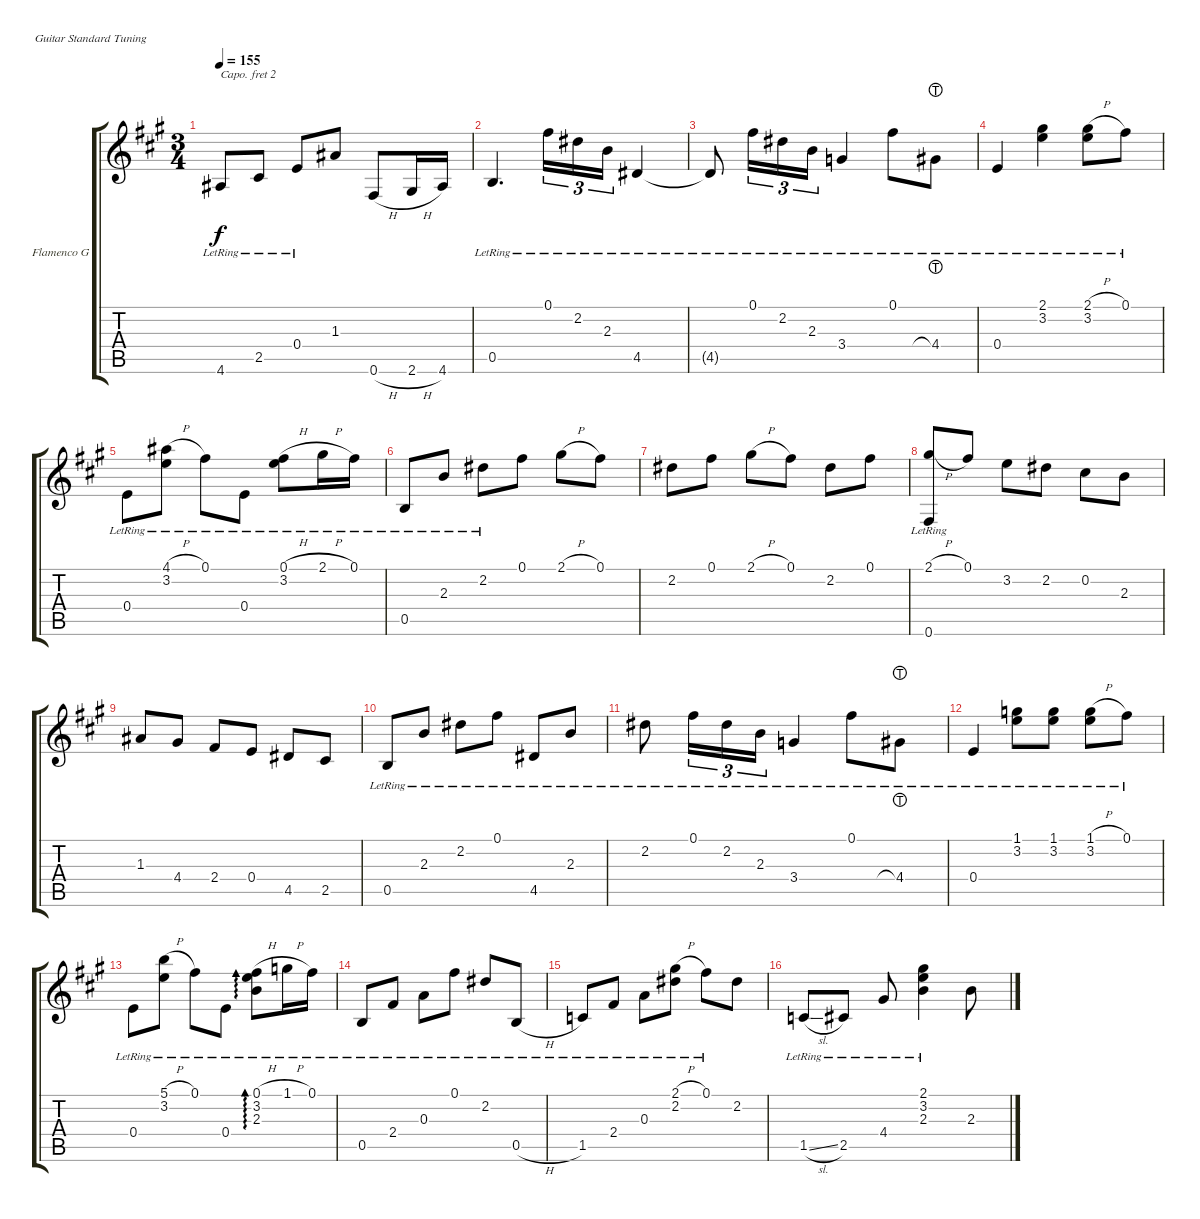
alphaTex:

\defaultSystemsLayout 4
\bracketExtendMode groupsimilarinstruments
\firstSystemTrackNameOrientation horizontal
\otherSystemsTrackNameOrientation horizontal
\track ("Flamenco Guitar" "Flamenco G") {instrument acousticguitarnylon}
\staff {score tabs}
\capo 2
\tuning (E4 B3 G3 D3 A2 E2)
\ts (3 4)
\tempo 155
\clef g2
\ks a
4.6{lr}.8{dy f} 2.5{lr}.8 0.4{lr}.8 1.3.8 0.6{h}.8 2.6{h}.16 4.6.16 |
0.5{lr}.4{d} 0.1{lr}.16{tu (3 2)} 2.2{lr}.16{tu (3 2)} 2.3{lr}.16{tu (3 2)} 4.5{lr}.4 |
4.5{lr t}.8 0.1{lr}.16{tu (3 2)} 2.2{lr}.16{tu (3 2)} 2.3{lr}.16{tu (3 2)} 3.4{lr}.4 0.1{lr}.8 4.4{lht lr}.8 |
0.4{lr}.4 (3.2{lr} 2.1{lr}).4 (2.1{h lr} 3.2{lr}).8 0.1{lr}.8 |
0.4{lr}.8 (3.2{lr} 4.1{h lr}).8 0.1{lr}.8 0.4{lr}.8 (3.2{lr} 0.1{h lr}).8 2.1{h lr}.16 0.1{lr}.16 |
0.5{lr}.8 2.3{lr}.8 2.2{lr}.8 0.1.8 2.1{h}.8 0.1.8 |
2.2.8 0.1.8 2.1{h}.8 0.1.8 2.2.8 0.1.8 |
(2.1{h} 0.6{lr}).8 0.1.8 3.2.8 2.2.8 0.2.8 2.3.8 |
1.3.8 4.4.8 2.4.8 0.4.8 4.5.8 2.5.8 |
0.5{lr}.8 2.3{lr}.8 2.2{lr}.8 0.1{lr}.8 4.5{lr}.8 2.3{lr}.8 |
2.2{lr}.8 0.1{lr}.16{tu (3 2)} 2.2{lr}.16{tu (3 2)} 2.3{lr}.16{tu (3 2)} 3.4{lr}.4 0.1{lr}.8 4.4{lht lr}.8 |
0.4{lr}.4 (3.2{lr} 1.1{lr}).8 (1.1{lr} 3.2{lr}).8 (1.1{h lr} 3.2{lr}).8 0.1{lr}.8 |
0.4{lr}.8 (5.1{h lr} 3.2{lr}).8 0.1{lr}.8 0.4{lr}.8 (2.3{lr} 3.2{lr} 0.1{h lr}).8{ad 0} 1.1{h lr}.16 0.1{lr}.16 |
0.5{lr}.8 2.4{lr}.8 0.3{lr}.8 0.1{lr}.8 2.2{lr}.8 0.5{h lr}.8 |
1.5{lr}.8 2.4{lr}.8 0.3{lr}.8 (2.2{lr} 2.1{h lr}).8 0.1{lr}.8 2.2.8 |
1.5{sl lr}.8 2.5{lr}.8 4.4{lr}.8 (2.3{lr} 3.2{lr} 2.1{lr}).4 2.3.8
